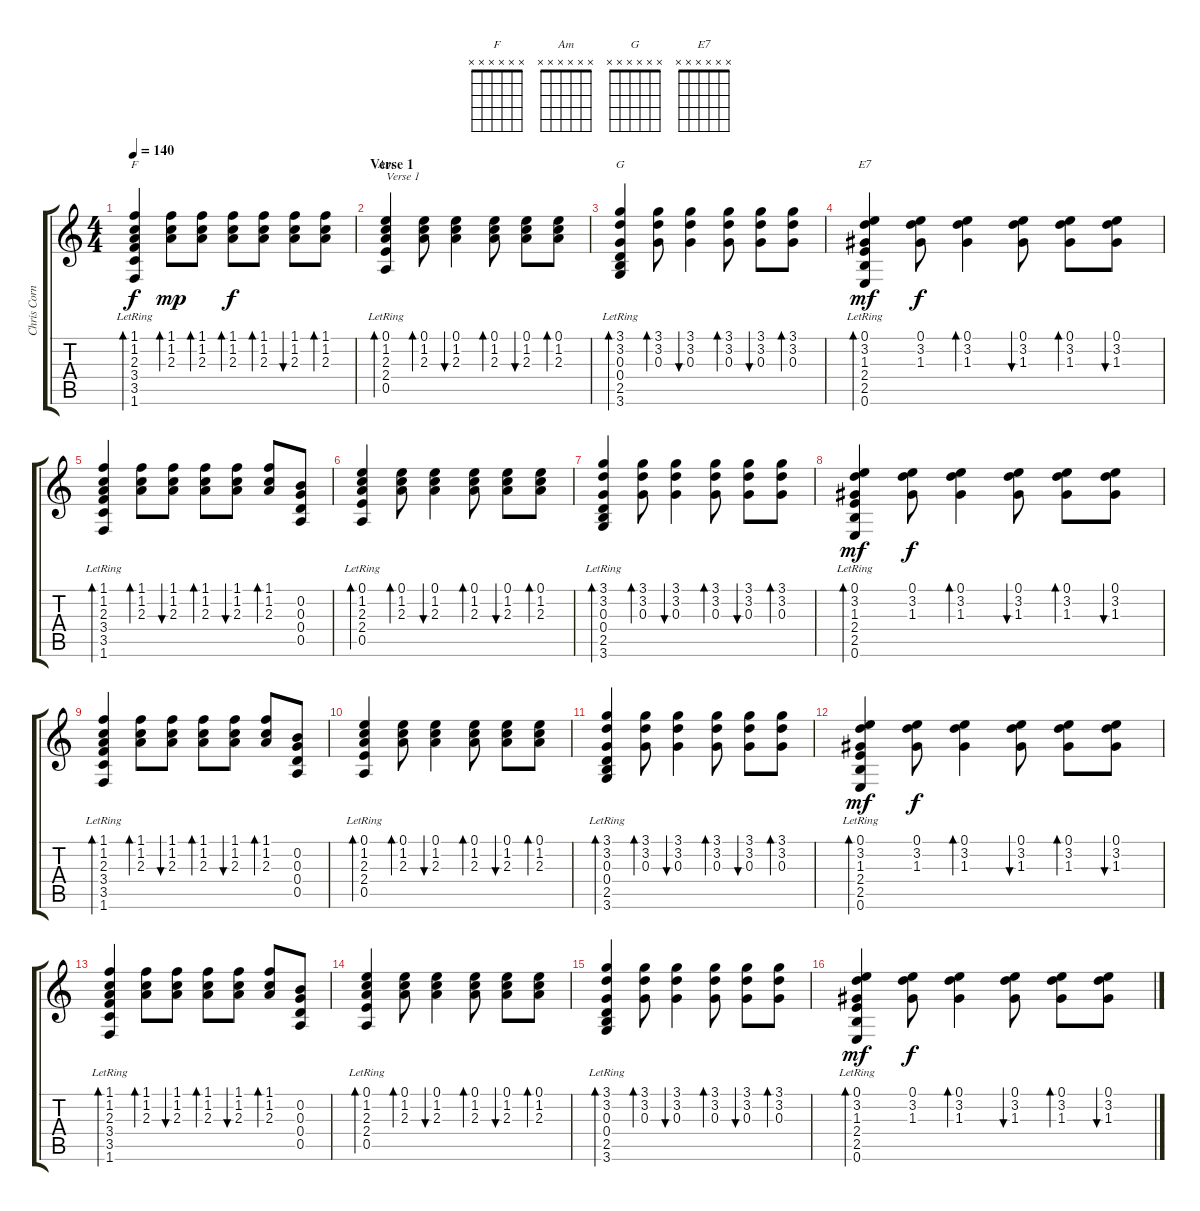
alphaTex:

\track ("Chris Cornell Guitar" "Chris Corn") {instrument acousticguitarsteel}
\staff {score tabs}
\tuning (E4 B3 G3 D3 A2 E2) {hide}
\chord ("F" x x x x x x) {firstfret 0}
\chord ("Am" x x x x x x) {firstfret 0}
\chord ("G" x x x x x x) {firstfret 0}
\chord ("E7" x x x x x x) {firstfret 0}
\ts (4 4)
\tempo 140
\clef g2
\ks c
(1.1 1.2 2.3 3.4{lr} 3.5{lr} 1.6{lr}).4{bd 30 ch "F" dy f} (1.1 1.2 2.3).8{bd 60 dy mp} (1.1 1.2 2.3).8{bd 60} (1.1 1.2 2.3).8{bd 60 dy f} (1.1 1.2 2.3).8{bd 60} (1.1 1.2 2.3).8{bu 60} (1.1 1.2 2.3).8{bd 60} |
\section ("" "Verse 1")
(0.1 1.2 2.3 2.4{lr} 0.5{lr}).4{bd 30 ch "Am" txt "Verse 1"} (0.1 1.2 2.3).8{bd 60} (0.1 1.2 2.3).4{bu 60} (0.1 1.2 2.3).8{bd 60} (0.1 1.2 2.3).8{bu 60} (0.1 1.2 2.3).8{bd 60} |
(3.1 3.2 0.3 0.4{lr} 2.5{lr} 3.6{lr}).4{bd 30 ch "G"} (3.1 3.2 0.3).8{bd 60} (3.1 3.2 0.3).4{bu 60} (3.1 3.2 0.3).8{bd 60} (3.1 3.2 0.3).8{bu 60} (3.1 3.2 0.3).8{bd 60} |
(0.1 3.2 1.3 2.4{lr} 2.5{lr} 0.6{lr}).4{bd 30 ch "E7" dy mf} (0.1 3.2 1.3).8{dy f} (0.1 3.2 1.3).4{bd 60} (0.1 3.2 1.3).8{bu 60} (0.1 3.2 1.3).8{bd 60} (0.1 3.2 1.3).8{bu 60} |
(1.1 1.2 2.3 3.4{lr} 3.5{lr} 1.6{lr}).4{bd 30} (1.1 1.2 2.3).8{bd 60} (1.1 1.2 2.3).8{bu 60} (1.1 1.2 2.3).8{bd 60} (1.1 1.2 2.3).8{bu 60} (1.1 1.2 2.3).8{bd 60} (0.2 0.3 0.4 0.5).8 |
(0.1 1.2 2.3 2.4{lr} 0.5{lr}).4{bd 30} (0.1 1.2 2.3).8{bd 60} (0.1 1.2 2.3).4{bu 60} (0.1 1.2 2.3).8{bd 60} (0.1 1.2 2.3).8{bu 60} (0.1 1.2 2.3).8{bd 60} |
(3.1 3.2 0.3 0.4{lr} 2.5{lr} 3.6{lr}).4{bd 30} (3.1 3.2 0.3).8{bd 60} (3.1 3.2 0.3).4{bu 60} (3.1 3.2 0.3).8{bd 60} (3.1 3.2 0.3).8{bu 60} (3.1 3.2 0.3).8{bd 60} |
(0.1 3.2 1.3 2.4{lr} 2.5{lr} 0.6{lr}).4{bd 30 dy mf} (0.1 3.2 1.3).8{dy f} (0.1 3.2 1.3).4{bd 60} (0.1 3.2 1.3).8{bu 60} (0.1 3.2 1.3).8{bd 60} (0.1 3.2 1.3).8{bu 60} |
(1.1 1.2 2.3 3.4{lr} 3.5{lr} 1.6{lr}).4{bd 30} (1.1 1.2 2.3).8{bd 60} (1.1 1.2 2.3).8{bu 60} (1.1 1.2 2.3).8{bd 60} (1.1 1.2 2.3).8{bu 60} (1.1 1.2 2.3).8{bd 60} (0.2 0.3 0.4 0.5).8 |
(0.1 1.2 2.3 2.4{lr} 0.5{lr}).4{bd 30} (0.1 1.2 2.3).8{bd 60} (0.1 1.2 2.3).4{bu 60} (0.1 1.2 2.3).8{bd 60} (0.1 1.2 2.3).8{bu 60} (0.1 1.2 2.3).8{bd 60} |
(3.1 3.2 0.3 0.4{lr} 2.5{lr} 3.6{lr}).4{bd 30} (3.1 3.2 0.3).8{bd 60} (3.1 3.2 0.3).4{bu 60} (3.1 3.2 0.3).8{bd 60} (3.1 3.2 0.3).8{bu 60} (3.1 3.2 0.3).8{bd 60} |
(0.1 3.2 1.3 2.4{lr} 2.5{lr} 0.6{lr}).4{bd 30 dy mf} (0.1 3.2 1.3).8{dy f} (0.1 3.2 1.3).4{bd 60} (0.1 3.2 1.3).8{bu 60} (0.1 3.2 1.3).8{bd 60} (0.1 3.2 1.3).8{bu 60} |
(1.1 1.2 2.3 3.4{lr} 3.5{lr} 1.6{lr}).4{bd 30} (1.1 1.2 2.3).8{bd 60} (1.1 1.2 2.3).8{bu 60} (1.1 1.2 2.3).8{bd 60} (1.1 1.2 2.3).8{bu 60} (1.1 1.2 2.3).8{bd 60} (0.2 0.3 0.4 0.5).8 |
(0.1 1.2 2.3 2.4{lr} 0.5{lr}).4{bd 30} (0.1 1.2 2.3).8{bd 60} (0.1 1.2 2.3).4{bu 60} (0.1 1.2 2.3).8{bd 60} (0.1 1.2 2.3).8{bu 60} (0.1 1.2 2.3).8{bd 60} |
(3.1 3.2 0.3 0.4{lr} 2.5{lr} 3.6{lr}).4{bd 30} (3.1 3.2 0.3).8{bd 60} (3.1 3.2 0.3).4{bu 60} (3.1 3.2 0.3).8{bd 60} (3.1 3.2 0.3).8{bu 60} (3.1 3.2 0.3).8{bd 60} |
(0.1 3.2 1.3 2.4{lr} 2.5{lr} 0.6{lr}).4{bd 30 dy mf} (0.1 3.2 1.3).8{dy f} (0.1 3.2 1.3).4{bd 60} (0.1 3.2 1.3).8{bu 60} (0.1 3.2 1.3).8{bd 60} (0.1 3.2 1.3).8{bu 60}
